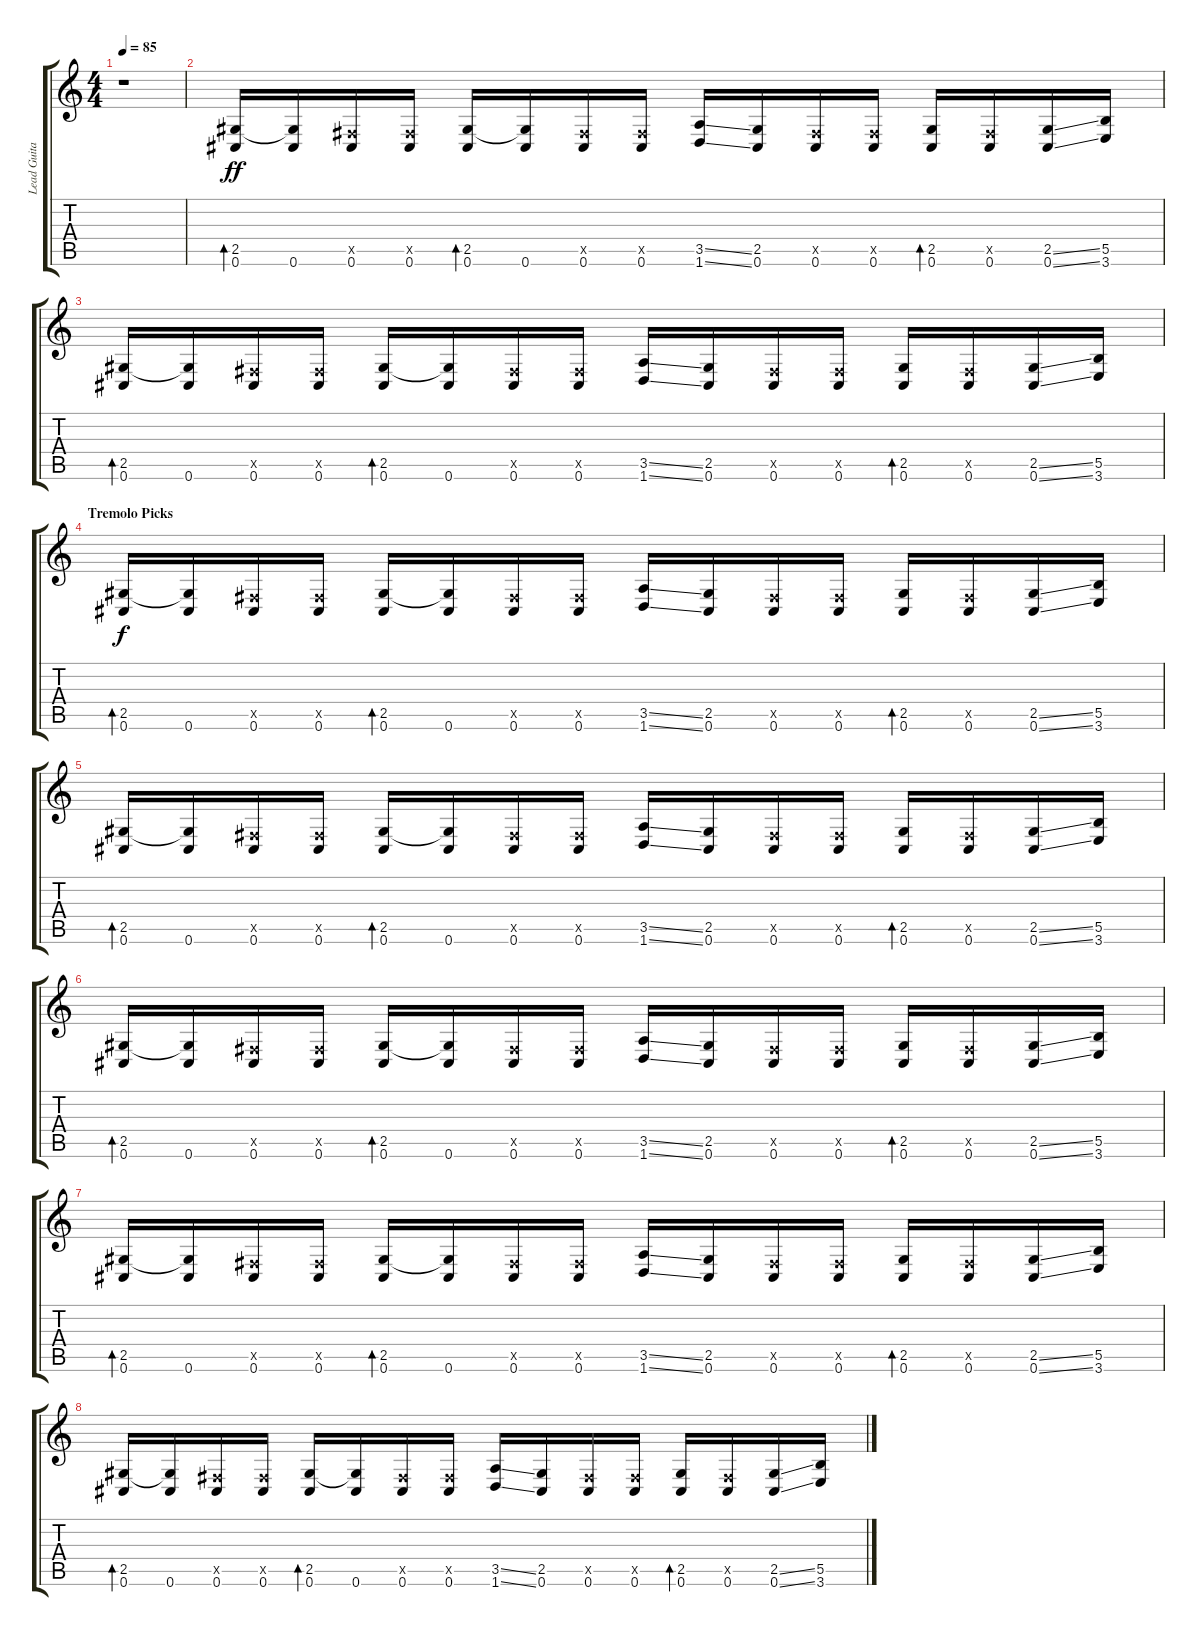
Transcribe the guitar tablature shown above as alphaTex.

\track ("Lead Guitar" "Lead Guita") {instrument distortionguitar}
\staff {score tabs}
\tuning (Db4 Ab3 E3 B2 Gb2 Db2) {hide}
\ts (4 4)
\tempo 85
\clef g2
\ks c
r.1{dy f} |
(2.5 0.6).16{bd 480 dy ff} (2.5{t} 0.6).16 (0.5{x} 0.6).16 (0.5{x} 0.6).16 (2.5 0.6).16{bd 480} (2.5{t} 0.6).16 (0.5{x} 0.6).16 (0.5{x} 0.6).16 (3.5{ss} 1.6{ss}).16 (2.5 0.6).16 (0.5{x} 0.6).16 (0.5{x} 0.6).16 (2.5 0.6).16{bd 480} (0.5{x} 0.6).16 (2.5{ss} 0.6{ss}).16 (5.5 3.6).16 |
(2.5 0.6).16{bd 480} (2.5{t} 0.6).16 (0.5{x} 0.6).16 (0.5{x} 0.6).16 (2.5 0.6).16{bd 480} (2.5{t} 0.6).16 (0.5{x} 0.6).16 (0.5{x} 0.6).16 (3.5{ss} 1.6{ss}).16 (2.5 0.6).16 (0.5{x} 0.6).16 (0.5{x} 0.6).16 (2.5 0.6).16{bd 480} (0.5{x} 0.6).16 (2.5{ss} 0.6{ss}).16 (5.5 3.6).16 |
\section ("" "Tremolo Picks")
(2.5 0.6).16{bd 480 dy f} (2.5{t} 0.6).16 (0.5{x} 0.6).16 (0.5{x} 0.6).16 (2.5 0.6).16{bd 480} (2.5{t} 0.6).16 (0.5{x} 0.6).16 (0.5{x} 0.6).16 (3.5{ss} 1.6{ss}).16 (2.5 0.6).16 (0.5{x} 0.6).16 (0.5{x} 0.6).16 (2.5 0.6).16{bd 480} (0.5{x} 0.6).16 (2.5{ss} 0.6{ss}).16 (5.5 3.6).16 |
(2.5 0.6).16{bd 480} (2.5{t} 0.6).16 (0.5{x} 0.6).16 (0.5{x} 0.6).16 (2.5 0.6).16{bd 480} (2.5{t} 0.6).16 (0.5{x} 0.6).16 (0.5{x} 0.6).16 (3.5{ss} 1.6{ss}).16 (2.5 0.6).16 (0.5{x} 0.6).16 (0.5{x} 0.6).16 (2.5 0.6).16{bd 480} (0.5{x} 0.6).16 (2.5{ss} 0.6{ss}).16 (5.5 3.6).16 |
(2.5 0.6).16{bd 480} (2.5{t} 0.6).16 (0.5{x} 0.6).16 (0.5{x} 0.6).16 (2.5 0.6).16{bd 480} (2.5{t} 0.6).16 (0.5{x} 0.6).16 (0.5{x} 0.6).16 (3.5{ss} 1.6{ss}).16 (2.5 0.6).16 (0.5{x} 0.6).16 (0.5{x} 0.6).16 (2.5 0.6).16{bd 480} (0.5{x} 0.6).16 (2.5{ss} 0.6{ss}).16 (5.5 3.6).16 |
(2.5 0.6).16{bd 480} (2.5{t} 0.6).16 (0.5{x} 0.6).16 (0.5{x} 0.6).16 (2.5 0.6).16{bd 480} (2.5{t} 0.6).16 (0.5{x} 0.6).16 (0.5{x} 0.6).16 (3.5{ss} 1.6{ss}).16 (2.5 0.6).16 (0.5{x} 0.6).16 (0.5{x} 0.6).16 (2.5 0.6).16{bd 480} (0.5{x} 0.6).16 (2.5{ss} 0.6{ss}).16 (5.5 3.6).16 |
(2.5 0.6).16{bd 480} (2.5{t} 0.6).16 (0.5{x} 0.6).16 (0.5{x} 0.6).16 (2.5 0.6).16{bd 480} (2.5{t} 0.6).16 (0.5{x} 0.6).16 (0.5{x} 0.6).16 (3.5{ss} 1.6{ss}).16 (2.5 0.6).16 (0.5{x} 0.6).16 (0.5{x} 0.6).16 (2.5 0.6).16{bd 480} (0.5{x} 0.6).16 (2.5{ss} 0.6{ss}).16 (5.5 3.6).16
